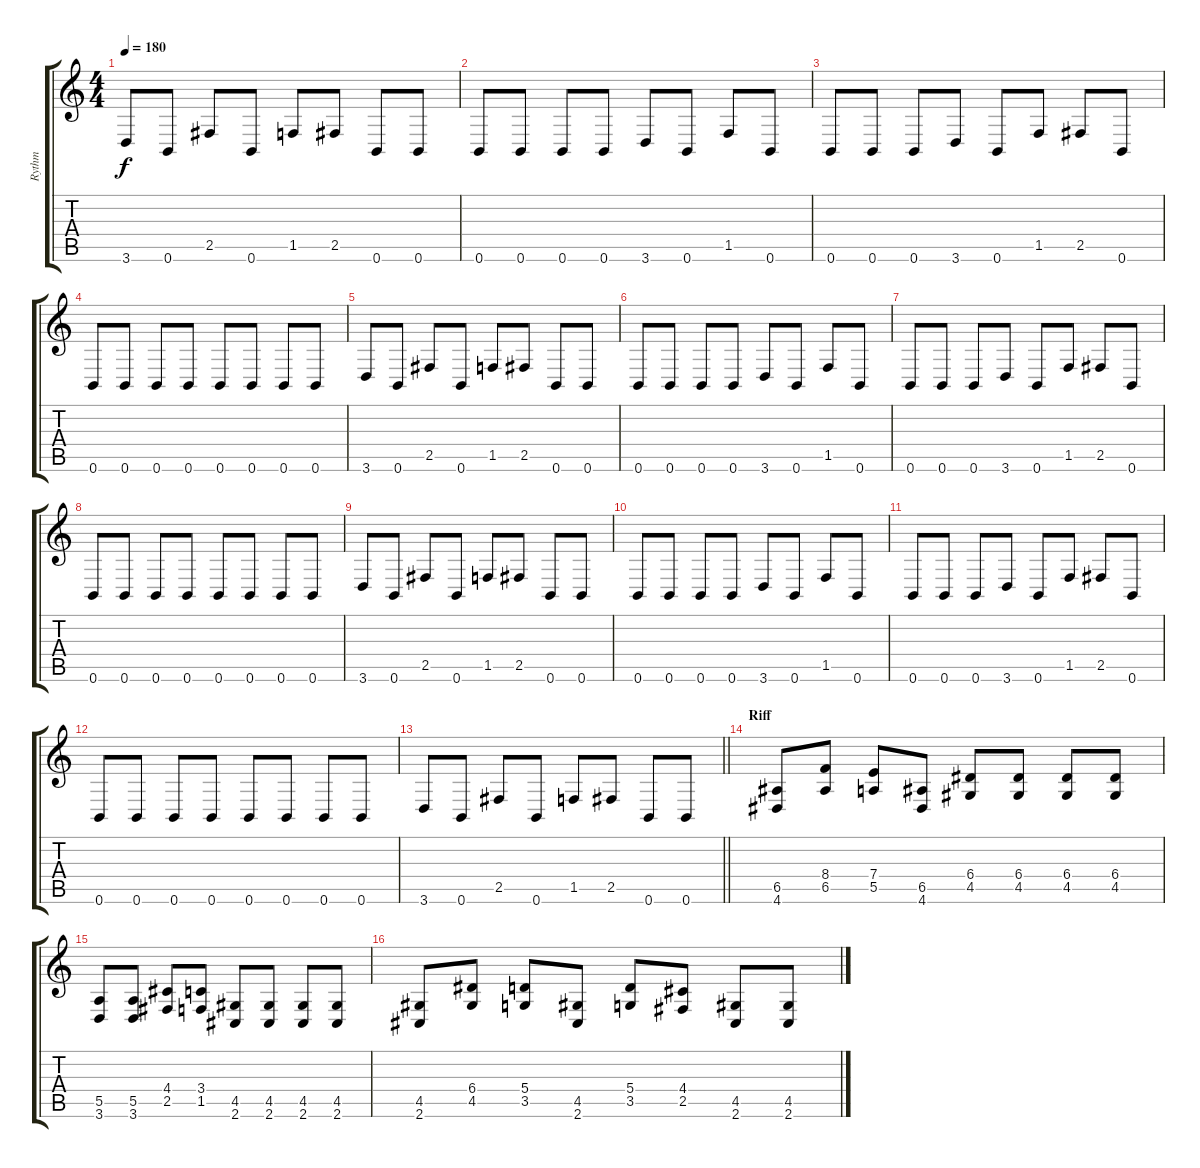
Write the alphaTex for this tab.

\track ("Rythm" "Rythm") {instrument distortionguitar}
\staff {score tabs}
\tuning (B3 Gb3 D3 A2 E2 B1) {hide}
\ts (4 4)
\tempo 180
\clef g2
\ks c
3.6.8{dy f} 0.6.8 2.5.8 0.6.8 1.5.8 2.5.8 0.6.8 0.6.8 |
0.6.8 0.6.8 0.6.8 0.6.8 3.6.8 0.6.8 1.5.8 0.6.8 |
0.6.8 0.6.8 0.6.8 3.6.8 0.6.8 1.5.8 2.5.8 0.6.8 |
0.6.8 0.6.8 0.6.8 0.6.8 0.6.8 0.6.8 0.6.8 0.6.8 |
3.6.8 0.6.8 2.5.8 0.6.8 1.5.8 2.5.8 0.6.8 0.6.8 |
0.6.8 0.6.8 0.6.8 0.6.8 3.6.8 0.6.8 1.5.8 0.6.8 |
0.6.8 0.6.8 0.6.8 3.6.8 0.6.8 1.5.8 2.5.8 0.6.8 |
0.6.8 0.6.8 0.6.8 0.6.8 0.6.8 0.6.8 0.6.8 0.6.8 |
3.6.8 0.6.8 2.5.8 0.6.8 1.5.8 2.5.8 0.6.8 0.6.8 |
0.6.8 0.6.8 0.6.8 0.6.8 3.6.8 0.6.8 1.5.8 0.6.8 |
0.6.8 0.6.8 0.6.8 3.6.8 0.6.8 1.5.8 2.5.8 0.6.8 |
0.6.8 0.6.8 0.6.8 0.6.8 0.6.8 0.6.8 0.6.8 0.6.8 |
\barLineRight lightlight
3.6.8 0.6.8 2.5.8 0.6.8 1.5.8 2.5.8 0.6.8 0.6.8 |
\section ("" "Riff")
(6.5 4.6).8 (8.4 6.5).8 (7.4 5.5).8 (6.5 4.6).8 (6.4 4.5).8 (6.4 4.5).8 (6.4 4.5).8 (6.4 4.5).8 |
(5.5 3.6).8 (5.5 3.6).8 (4.4 2.5).8 (3.4 1.5).8 (4.5 2.6).8 (4.5 2.6).8 (4.5 2.6).8 (4.5 2.6).8 |
(4.5 2.6).8 (6.4 4.5).8 (5.4 3.5).8 (4.5 2.6).8 (5.4 3.5).8 (4.4 2.5).8 (4.5 2.6).8 (4.5 2.6).8
